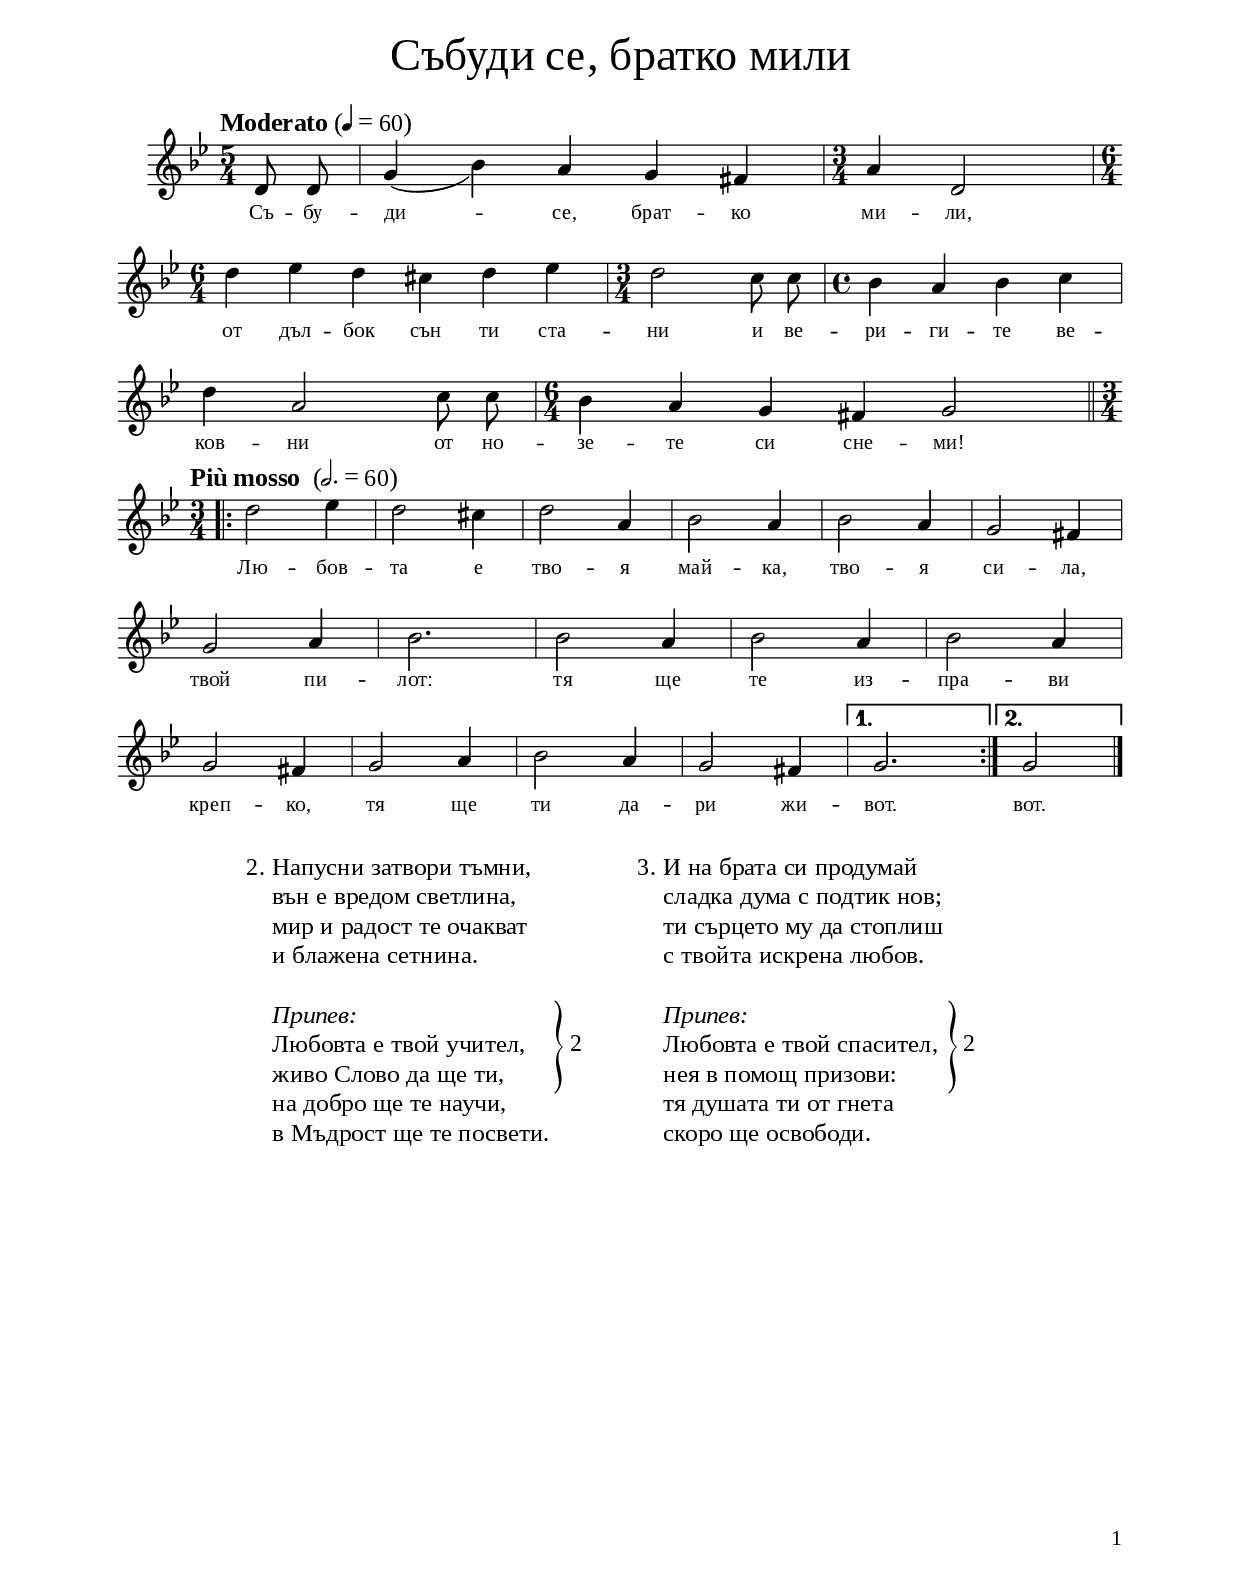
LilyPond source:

\version "2.24.4"

% include paper part and global functions
\include "include/globals.ily"

"rightBraces025" = \markup {
  \column {
    % repeat braces
    \translate #'(0 . -17.5 )
    \right-brace #45

  }
  \column {
    % repeat numbers


    \translate #'(0 . -17.9 )
    2

  }
}


\bookpart {
  \label #'ref025
  \tocItem \markup "Събуди се, братко мили"
  \include "include/bookpart-paper.ily"
  \score {
    \include "include/score-layout.ily"

    \new Voice \absolute {
      \clef treble
      \key g \minor
      \time 5/4
      \tempoFunc "Moderato" 4 "60"
      \autoBeamOff

      \partial 4
      d'8 d'8 | \slurDown g'4(bes'4) \slurNeutral a'4 g'4 fis'4 | \time 3/4 a'4 d'2 | \time 6/4 \break
      d''4 es''4 d''4 cis''4 d''4 es''4 | \time 3/4 d''2 c''8 c''8 | \time 4/4 bes'4 a'4 bes'4 c''4 \break
      d''4 a'2 c''8 c''8 | \time 6/4 bes'4 a'4 g'4 fis'4 g'2 | \time 3/4 \break
      \repeat volta 2 {
        \bar ".|:-||"

        \tempoFunc "Più mosso " 2. "60"
        d''2 es''4 | d''2 cis''4| d''2  a'4 | bes'2 a'4 | bes'2 a'4 | g'2 fis'4 | \break
        g'2 a'4 | bes'2. | bes'2 a'4 | bes'2 a'4 | bes'2 a'4| \break
        g'2 fis'4 | g'2 a'4 | bes'2 a'4 | g'2 fis'4 |
      }
      \alternative {
        {
          g'2.|
        }   {
          g'2 \bar "|."
        }
      }

    }

    \addlyrics {
      Съ -- бу -- ди -- се, брат -- ко ми -- ли,
      от дъл -- бок сън ти ста -- ни и ве -- ри -- ги -- те ве --
      ков -- ни от но -- зе -- те си сне -- ми!
      Лю -- бов -- та е тво -- я май -- ка, тво -- я си -- ла,
      твой пи -- лот: тя ще те из -- пра -- ви
      креп -- ко, тя ще ти да -- ри жи -- вот. вот.
    }

    \header {
      title = \titleFunc #'ref_desc_3 "Събуди се, братко мили" "Săbudi se, bratko mili"
    }

    \midi{}

  } % score

  \markup \abs-fontsize #12 {
    \hspace #13
    \override #`(baseline-skip . ,bgCoupletBaselineSkip) % affects space between column lines
    \column {

      \line { 2.  Напусни затвори тъмни, }
      \line {   "   " вън е вредом светлина, }
      \line {   "   " мир и радост те очакват }
      \line {   "   " и блажена сетнина. }
      \line { " " }
      \line { "   " \italic {Припев: } }
      \line { "   "Любовта е твой учител, }
      \line {   "   " живо Слово да ще ти, }
      \line {   "   " на добро ще те научи, }
      \line {   "   " в Мъдрост ще те посвети. }

    }
    \"rightBraces025"

    \hspace #5
    \override #`(baseline-skip . ,bgCoupletBaselineSkip) % affects space between column lines
    \column {

      \line { 3. И на брата си продумай }
      \line {   "   " сладка дума с подтик нов; }
      \line {   "   " ти сърцето му да стоплиш }
      \line {   "   " с твойта искрена любов. }
      \line { " " }
      \line { "   " \italic {Припев: } }
      \line { "   "Любовта е твой спасител, }
      \line {   "   " нея в помощ призови: }
      \line {   "   " тя душата ти от гнета }
      \line {   "   " скоро ще освободи. }

    } %column
    \"rightBraces025"
  } % markup


} % bookpart
